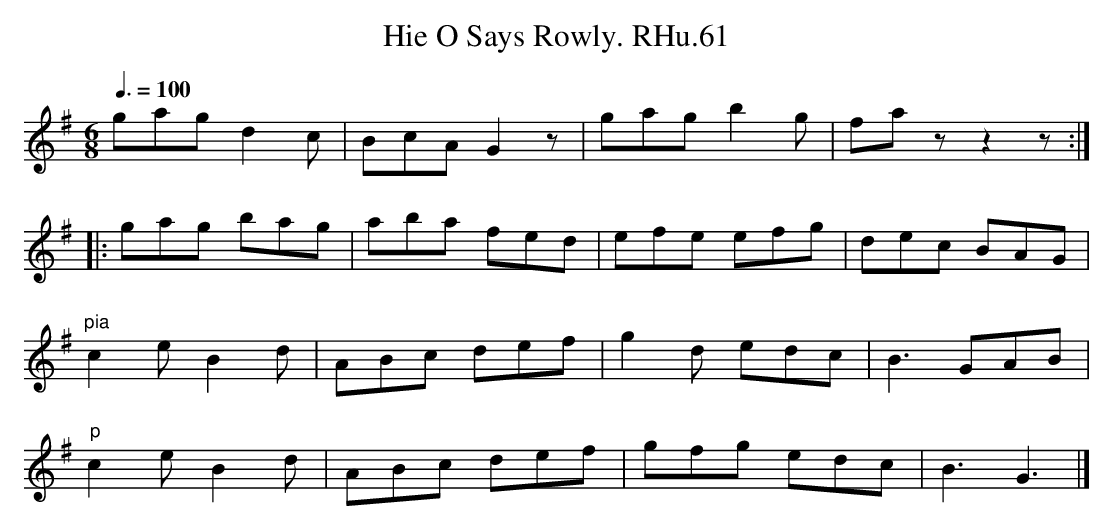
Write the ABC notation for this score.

X:1
T:Hie O Says Rowly. RHu.61
M:6/8
L:1/8
Q:3/8=100
K:G major
gag d2c|BcA G2z|gag b2g|fazz2z::!
gag bag|aba fed|efe efg|dec BAG|!
"pia"c2eB2d|ABc def|g2d edc|B3 GAB|!
"p"c2eB2d|ABc def|gfg edc|B3G3|]
